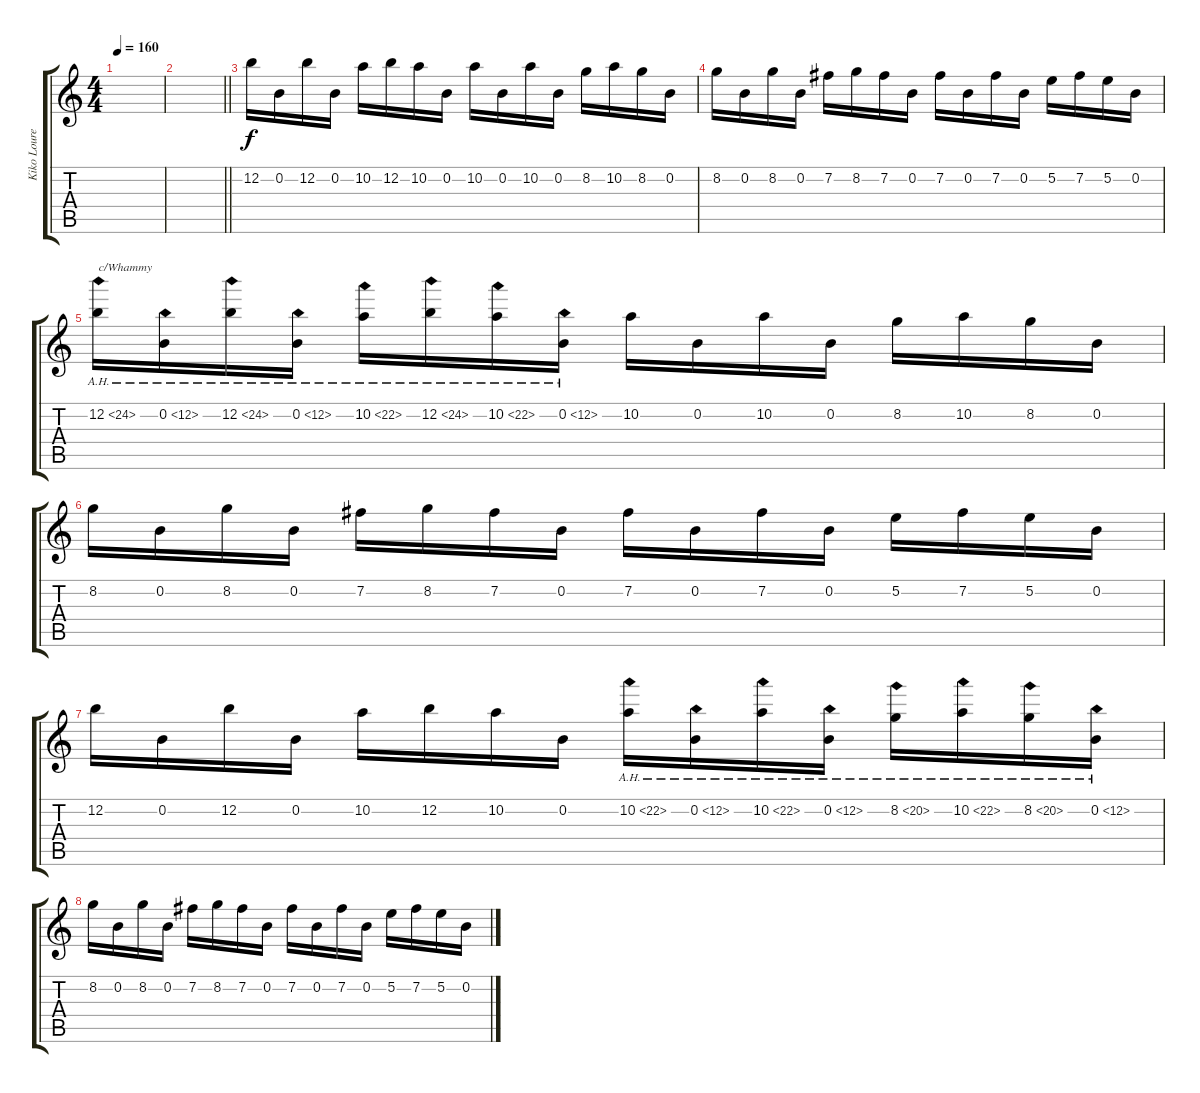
\track ("Kiko Loureiro" "Kiko Loure") {instrument distortionguitar}
\staff {score tabs}
\tuning (E4 B3 G3 D3 A2 E2) {hide}
\ts (4 4)
\tempo 160
\clef g2
\ks c
|
\barLineRight lightlight
|
12.2.16 0.2.16 12.2.16 0.2.16 10.2.16 12.2.16 10.2.16 0.2.16 10.2.16 0.2.16 10.2.16 0.2.16 8.2.16 10.2.16 8.2.16 0.2.16 |
8.2.16 0.2.16 8.2.16 0.2.16 7.2.16 8.2.16 7.2.16 0.2.16 7.2.16 0.2.16 7.2.16 0.2.16 5.2.16 7.2.16 5.2.16 0.2.16 |
12.2{ah 12}.16{txt "c/Whammy"} 0.2{ah 12}.16 12.2{ah 12}.16 0.2{ah 12}.16 10.2{ah 12}.16 12.2{ah 12}.16 10.2{ah 12}.16 0.2{ah 12}.16 10.2.16 0.2.16 10.2.16 0.2.16 8.2.16 10.2.16 8.2.16 0.2.16 |
8.2.16 0.2.16 8.2.16 0.2.16 7.2.16 8.2.16 7.2.16 0.2.16 7.2.16 0.2.16 7.2.16 0.2.16 5.2.16 7.2.16 5.2.16 0.2.16 |
12.2.16 0.2.16 12.2.16 0.2.16 10.2.16 12.2.16 10.2.16 0.2.16 10.2{ah 12}.16 0.2{ah 12}.16 10.2{ah 12}.16 0.2{ah 12}.16 8.2{ah 12}.16 10.2{ah 12}.16 8.2{ah 12}.16 0.2{ah 12}.16 |
8.2.16 0.2.16 8.2.16 0.2.16 7.2.16 8.2.16 7.2.16 0.2.16 7.2.16 0.2.16 7.2.16 0.2.16 5.2.16 7.2.16 5.2.16 0.2.16
